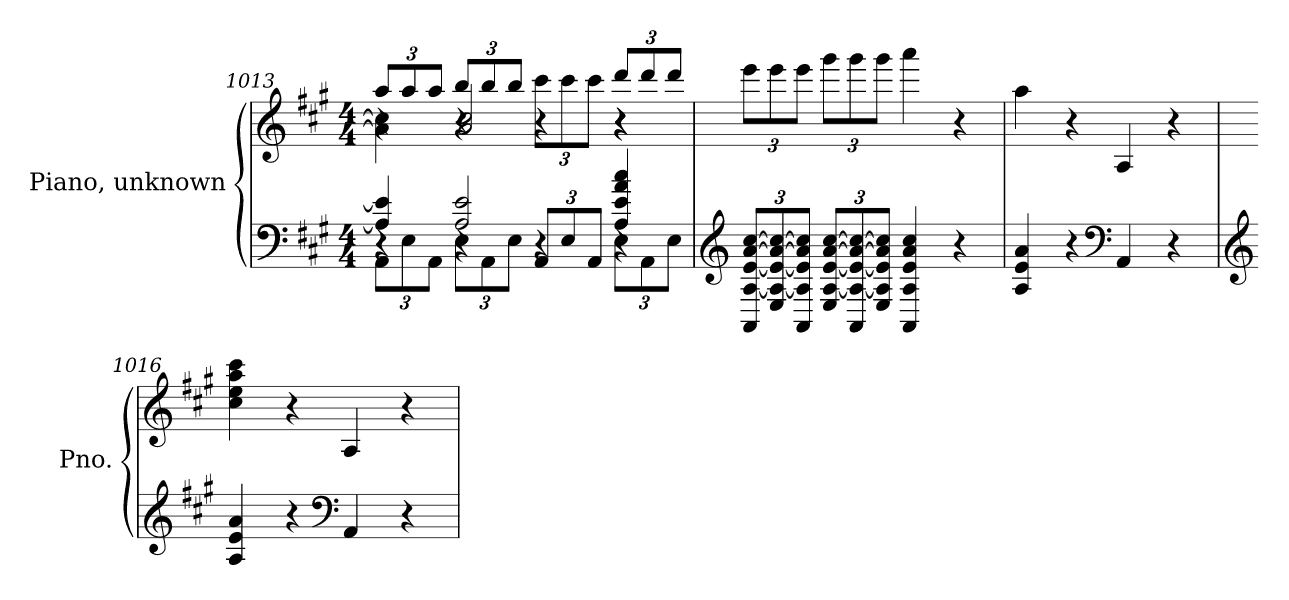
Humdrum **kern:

**kern	**kern
*part1	*part1
*staff2	*staff1
*I"Piano, unknown	*
*I'Pno.	*
*clefF4	*clefG2
*k[f#c#g#]	*k[f#c#g#]
*M4/4	*M4/4
=1013	=1013
*^	*
*	*Xbrackettup	*Xbrackettup
*	*^	*^
*	*	*	*	*^
4r	12AA\L	4A/] 4e/]	12aa/L	4a\] 4cc#\]	4r
.	12E\	.	12aa/	.	.
.	12AA\J	.	12aa/J	.	.
2A/ 2e/	12E\L	4r	12bb/L	4r	2a/ 2cc#/
.	12AA\	.	12bb/	.	.
.	12E\J	.	12bb/J	.	.
.	4r	12AA/L	4r	12ccc#\L	.
.	.	12E/	.	12ccc#\	.
.	.	12AA/J	.	12ccc#\J	.
4A/ 4e/ 4a/ 4cc#/	12E\L	4r	12ddd/L	4r	4r
.	12AA\	.	12ddd/	.	.
.	12E\J	.	12ddd/J	.	.
*v	*v	*v	*	*	*
*	*v	*v	*v
!!LO:LB:g=z
=1014	=1014
*clefG2	*
12AA/ [12A/ [12e/ [12a/ [12cc#/L	12eee\L
12E/ 12A/_ 12e/_ 12a/_ 12cc#/_	12eee\
12AA/ 12A/] 12e/] 12a/] 12cc#/]J	12eee\J
12E/ [12A/ [12e/ [12a/ [12cc#/L	12ggg#\L
12AA/ 12A/_ 12e/_ 12a/_ 12cc#/_	12ggg#\
12E/ 12A/] 12e/] 12a/] 12cc#/]J	12ggg#\J
4AA/ 4A/ 4e/ 4a/ 4cc#/	4aaa\
4r	4r
=1015	=1015
4A/ 4e/ 4a/	4aa\
4r	4r
*clefF4	*
4AA/	4A/
4r	4r
=1016	=1016
*clefG2	*
4A/ 4e/ 4a/	4cc#\ 4ee\ 4aa\ 4ccc#\
4r	4r
*clefF4	*
4AA/	4A/
4r	4r
=	=
*-	*-
